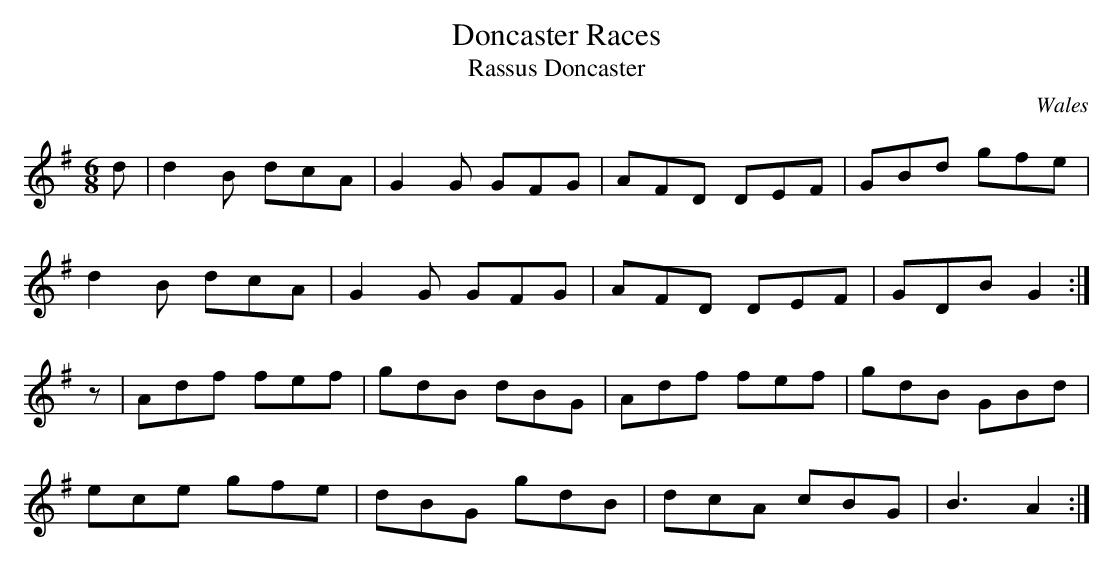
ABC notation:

X:1
T: Doncaster Races
T: Rassus Doncaster
O: Wales
M: 6/8
K: G
d | d2B dcA | G2G GFG | AFD DEF | GBd gfe |
d2 B dcA | G2G GFG | AFD DEF | GDB G2 :|
z | Adf fef | gdB dBG | Adf fef | gdB GBd |
ece gfe | dBG gdB | dcA cBG | B3 A2 :|
